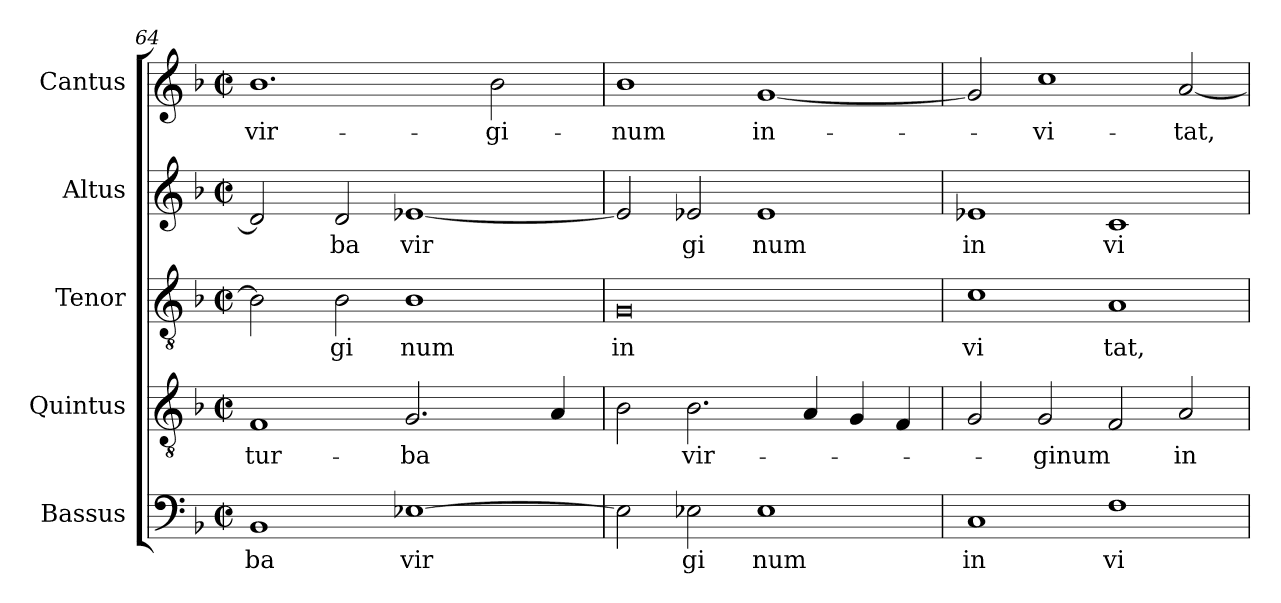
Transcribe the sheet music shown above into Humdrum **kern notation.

**kern	**text	**kern	**text	**kern	**text	**kern	**text	**kern	**text
*part5	*part5	*part4	*part4	*part3	*part3	*part2	*part2	*part1	*part1
*staff5	*staff5	*staff4	*staff4	*staff3	*staff3	*staff2	*staff2	*staff1	*staff1
*I"Bassus	*	*I"Quintus	*	*I"Tenor	*	*I"Altus	*	*I"Cantus	*
!!LO:LB:g=z
*clefF4	*	*clefGv2	*	*clefGv2	*	*clefG2	*	*clefG2	*
*k[b-]	*	*k[b-]	*	*k[b-]	*	*k[b-]	*	*k[b-]	*
*F:	*	*F:	*	*F:	*	*F:	*	*F:	*
*M2/2	*	*M2/2	*	*M2/2	*	*M2/2	*	*M2/2	*
*met(c|)	*	*met(c|)	*	*met(c|)	*	*met(c|)	*	*met(c|)	*
=64	=64	=64	=64	=64	=64	=64	=64	=64	=64
!	!LO:LY:b:cj	!	!LO:LY:b:cj	!	!	!	!	!	!LO:LY:b:cj
*	*	*	*	*^	*	*	*	*	*
*	*	*	*	*	*^	*	*	*	*	*
1BB-	ba	1F	tur-	2B-\]	64ryy	32ryy	.	2d/]	.	1.b-	vir-
.	.	.	.	.	1ryy	.	.	.	.	.	.
.	.	.	.	.	.	1ryy	.	.	.	.	.
!	!	!	!	!	!	!	!LO:LY:b:cj	!	!LO:LY:b:cj	!	!
.	.	.	.	2B-\	.	.	gi	2d/	ba	.	.
!	!LO:LY:b:cj	!	!LO:LY:b:cj	!	!	!	!LO:LY:b:cj	!	!LO:LY:b:cj	!	!
[>1E-X	vir	2.G/	-ba	1B-	.	.	num	[<1e-X	vir	.	.
.	.	.	.	.	2ryy	.	.	.	.	.	.
.	.	.	.	.	.	2ryy	.	.	.	.	.
!	!	!	!	!	!	!	!	!	!	!	!LO:LY:b:cj
.	.	.	.	.	.	.	.	.	.	2b-\	-gi-
.	.	.	.	.	4ryy	.	.	.	.	.	.
.	.	.	.	.	.	4...ryy	.	.	.	.	.
.	.	4A/	.	.	.	.	.	.	.	.	.
.	.	.	.	.	8...ryy	.	.	.	.	.	.
=65	=65	=65	=65	=65	=65	=65	=65	=65	=65	=65	=65
!	!	!	!	!	!	!	!LO:LY:b:cj	!	!	!	!LO:LY:b:cj
*	*	*	*	*v	*v	*v	*	*	*	*	*
2E-\]	.	2B-\	.	0G	in	2e-/]	.	1b-	-num
!	!LO:LY:b:cj	!	!LO:LY:b	!	!	!	!LO:LY:b:cj	!	!
2E-X\	gi	2.B-\	vir-	.	.	2e-X/	gi	.	.
!	!LO:LY:b:cj	!	!	!	!	!	!LO:LY:b:cj	!	!LO:LY:b:cj
1E-	num	.	.	.	.	1e-	num	[<1g	in-
.	.	4A/	.	.	.	.	.	.	.
.	.	4G/	.	.	.	.	.	.	.
.	.	4F/	.	.	.	.	.	.	.
=66	=66	=66	=66	=66	=66	=66	=66	=66	=66
!	!LO:LY:b:cj	!	!	!	!LO:LY:b:cj	!	!LO:LY:b:cj	!	!
1C	in	2G/	.	1c	vi	1e-X	in	2g/]	.
!	!	!	!LO:LY:b	!	!	!	!	!	!LO:LY:b:cj
.	.	2G/	-ginum	.	.	.	.	1cc	-vi-
!	!LO:LY:b:cj	!	!	!	!LO:LY:b:cj	!	!LO:LY:b:cj	!	!
1F	vi	2F/	.	1A	tat,	1c	vi	.	.
!	!	!	!LO:LY:b:cj	!	!	!	!	!	!LO:LY:b
.	.	2A/	in-	.	.	.	.	[<2a/	-tat,
=	=	=	=	=	=	=	=	=	=
*-	*-	*-	*-	*-	*-	*-	*-	*-	*-
